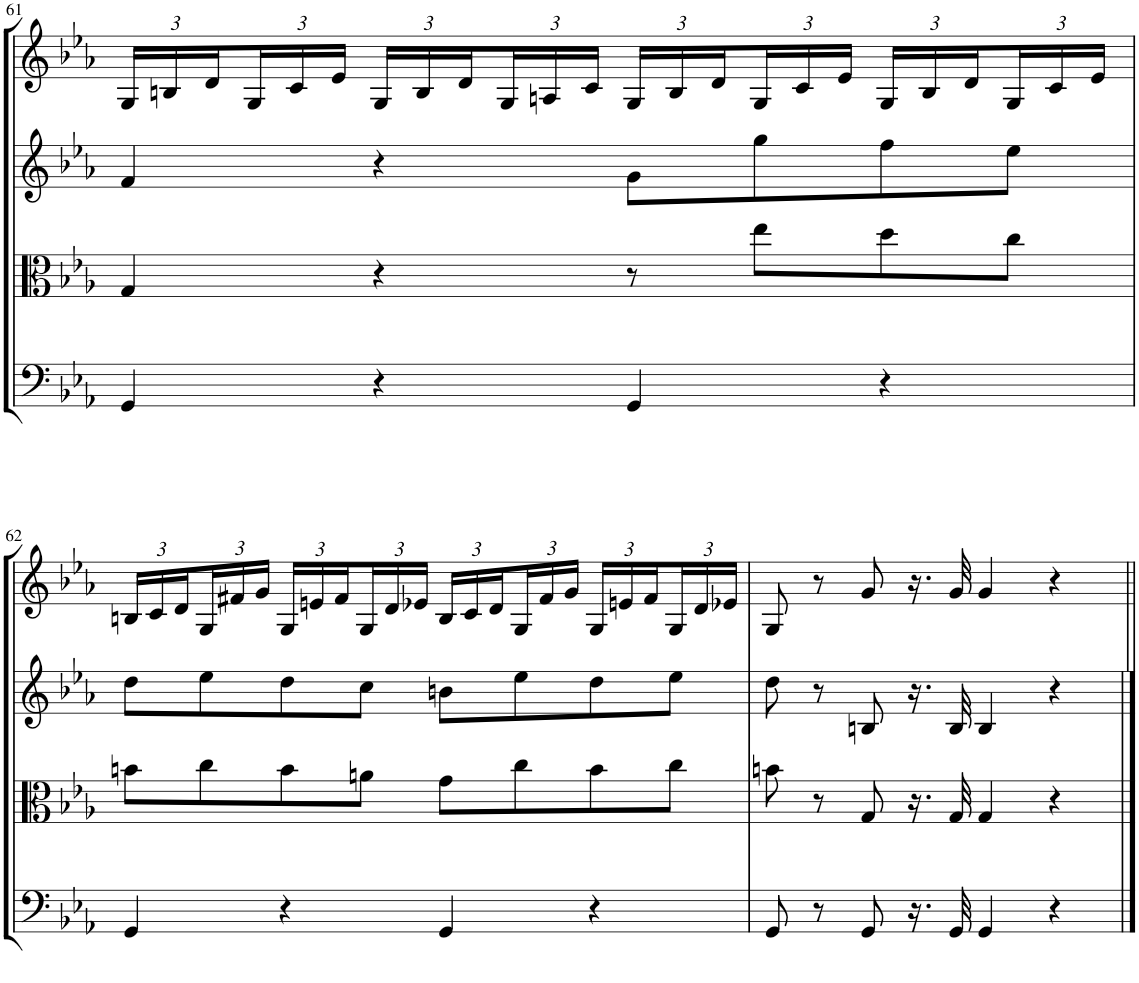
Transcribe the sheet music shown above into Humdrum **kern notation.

**kern	**kern	**kern	**kern
*part4	*part3	*part2	*part1
*staff4	*staff3	*staff2	*staff1
*I"Violoncello	*I"Viola	*I"Violin II	*I"Violin I
*I'Vc	*I'Vla	*I'Vln	*I'Vln
!!LO:PB:g=z
*clefF4	*clefC3	*clefG2	*clefG2
*k[b-e-a-]	*k[b-e-a-]	*k[b-e-a-]	*k[b-e-a-]
*M4/4	*M4/4	*M4/4	*M4/4
*met(c)	*met(c)	*met(c)	*met(c)
*	*	*	*Xbrackettup
=61	=61	=61	=61
4GG/	4G/	4f/	24G/LL
.	.	.	24Bn/
.	.	.	24d/
.	.	.	24G/
.	.	.	24c/
.	.	.	24e-/JJ
4r	4r	4r	24G/LL
.	.	.	24B/
.	.	.	24d/
.	.	.	24G/
.	.	.	24An/
.	.	.	24c/JJ
4GG/	8r	8g\L	24G/LL
.	.	.	24B/
.	.	.	24d/
.	8ee-\L	8gg\	24G/
.	.	.	24c/
.	.	.	24e-/JJ
4r	8dd\	8ff\	24G/LL
.	.	.	24B/
.	.	.	24d/
.	8cc\J	8ee-\J	24G/
.	.	.	24c/
.	.	.	24e-/JJ
!!LO:LB:g=z
=62	=62	=62	=62
4GG/	8bn\L	8dd\L	24Bn/LL
.	.	.	24c/
.	.	.	24d/
.	8cc\	8ee-\	24G/
.	.	.	24f#X/
.	.	.	24g/JJ
4r	8b\	8dd\	24G/LL
.	.	.	24en/
.	.	.	24f#/
.	8an\J	8cc\J	24G/
.	.	.	24d/
.	.	.	24e-X/JJ
4GG/	8g\L	8bn\L	24B/LL
.	.	.	24c/
.	.	.	24d/
.	8cc\	8ee-\	24G/
.	.	.	24f#/
.	.	.	24g/JJ
4r	8b\	8dd\	24G/LL
.	.	.	24en/
.	.	.	24f#/
.	8cc\J	8ee-\J	24G/
.	.	.	24d/
.	.	.	24e-X/JJ
=63	=63	=63	=63
8GG/	8bn\	8dd\	8G/
8r	8r	8r	8r
8GG/	8G/	8Bn/	8g/
16.r	16.r	16.r	16.r
32GG/	32G/	32B/	32g/
4GG/	4G/	4B/	4g/
4r	4r	4r	4r
=||	=||	=||	=||
*-	*-	*-	*-
